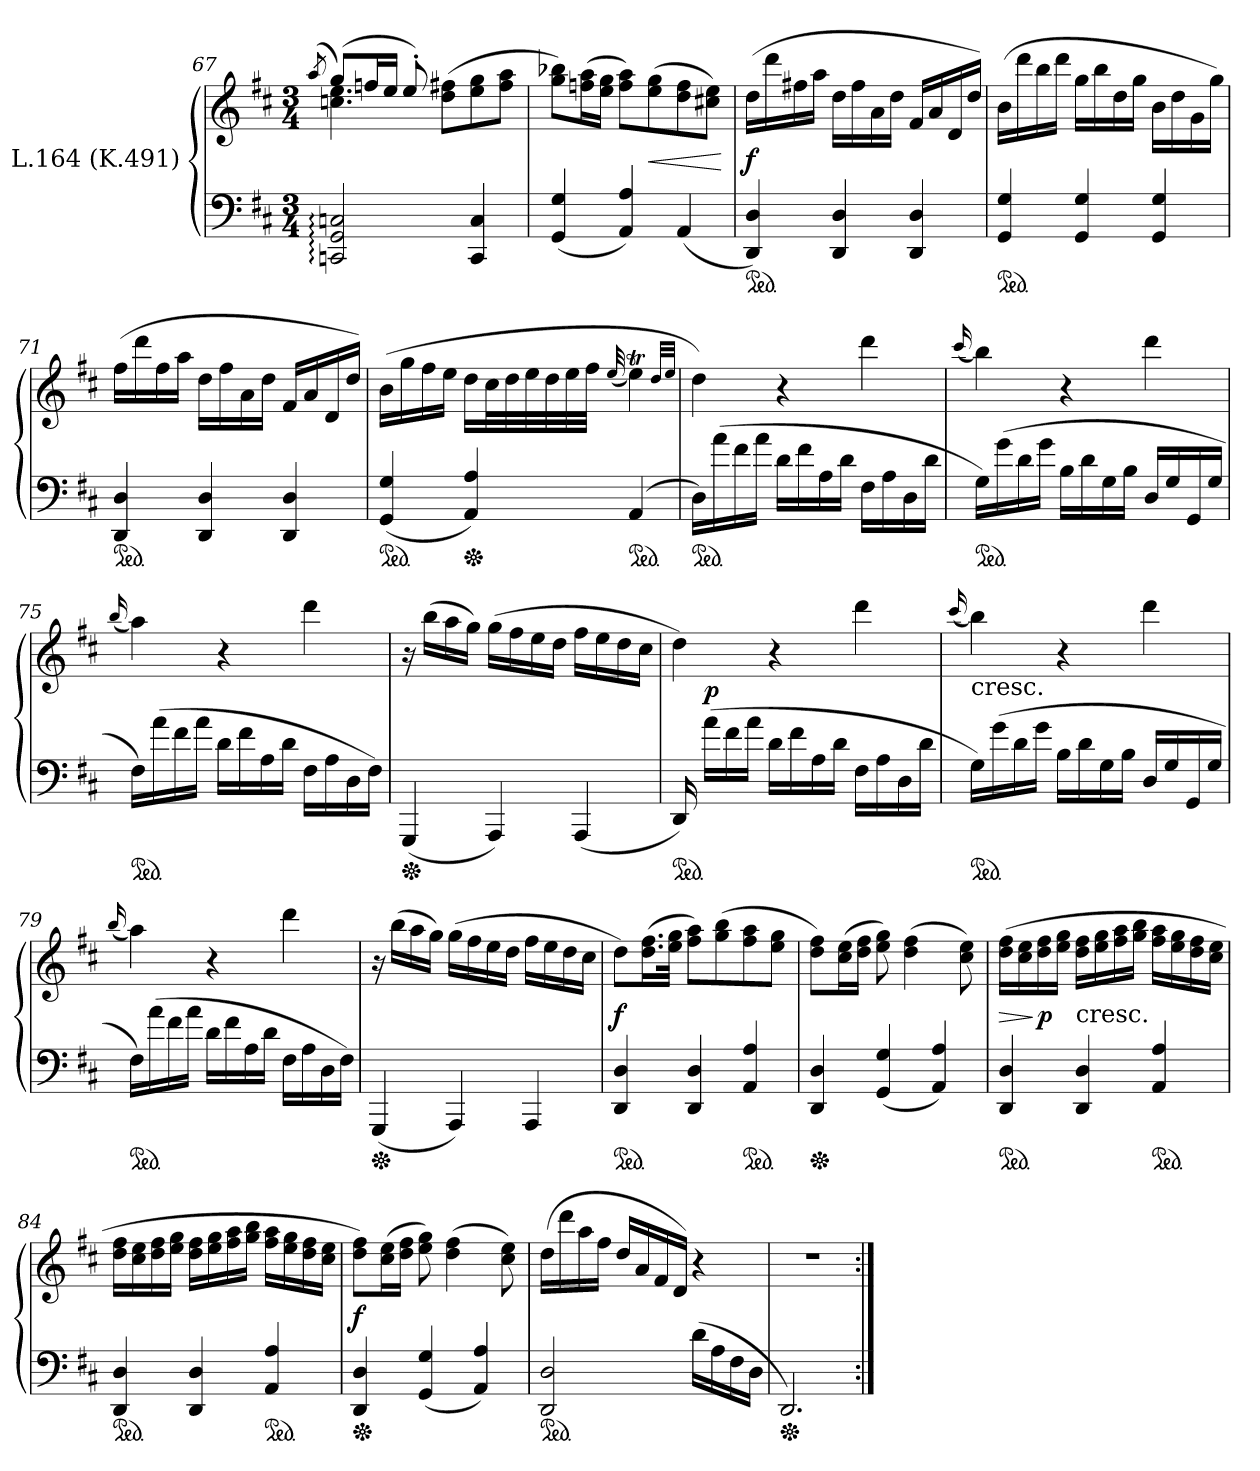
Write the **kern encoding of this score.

**kern	**kern	**dynam
*part1	*part1	*part1
*staff2	*staff1	*staff1/2
*I"L.164 (K.491)	*	*
*clefF4	*clefG2	*
*k[f#c#]	*k[f#c#]	*
*M3/4	*M3/4	*
=67	=67	=67
.	(8qaa	.
*	*^	*
2CCn: 2GG: 2Cn:	(8ggL)	4.ccn\ 4.ee\	.
.	16ffnL	.	.
.	16eeJJ	.	.
.	8ee')	.	.
.	(8dd\ 8ff#X\L	4.ryy	.
4CC 4C	8ee\ 8gg\	.	.
.	8ff#\ 8aa\J	.	.
*	*v	*v	*
=68	=68	=68
(4GG 4G	8gg 8bb-XL)	.
.	(>16ffn 16aaL	.
.	16ee 16ggJJ	.
4AA/ 4A/)	8ff 8aaL)	.
.	(>8ee 8gg	<
(4AA	8dd 8ff	.
.	8cc#X 8eeJ)	.
.	.	[
=69	=69	=69
*ped	*	*
4DD 4D)	(16ddLL	f
.	16ddd	.
.	16ff#X	.
.	16aaJJ	.
4DD 4D	16ddLL	.
.	16ff#	.
.	16a	.
.	16ddJJ	.
4DD 4D	16f#LL	.
.	16a	.
.	16d	.
.	16ddJJ)	.
!!LO:LB:g=z
=70	=70	=70
*ped	*	*
4GG 4G	(16bLL	.
.	16ddd	.
.	16bb	.
.	16dddJJ	.
4GG 4G	16ggLL	.
.	16bb	.
.	16dd	.
.	16ggJJ	.
4GG 4G	16bLL	.
.	16dd	.
.	16g	.
.	16ggJJ)	.
=71	=71	=71
*ped	*	*
4DD 4D	(16ff#LL	.
.	16ddd	.
.	16ff#	.
.	16aaJJ	.
4DD 4D	16ddLL	.
.	16ff#	.
.	16a	.
.	16ddJJ	.
4DD 4D	16f#LL	.
.	16a	.
.	16d	.
.	16ddJJ)	.
=72	=72	=72
*ped	*	*
(4GG 4G	(16bLL	.
.	16gg	.
.	16ff#	.
.	16eeJJ	.
*Xped	*	*
4AA/ 4A/)	16ddLL	.
.	32cc#L	.
.	32dd	.
.	32ee	.
.	32dd	.
.	32ee	.
.	32ff#JJJ	.
.	(32qqee	.
*ped	*	*
(>4AA	4eeT)	.
.	32qqddLLL	.
.	32qqeeJJJ	.
!!LO:LB:g=z
=73	=73	=73
*ped	*	*
16DLL)	4dd)	.
(16a	.	.
16f#	.	.
16aJJ	.	.
16dLL	4r	.
16f#	.	.
16A	.	.
16dJJ	.	.
16F#LL	4ddd	.
16A	.	.
16D	.	.
16dJJ	.	.
=74	=74	=74
.	(16qqccc#/	.
*ped	*	*
16GLL)	4bb)	.
(16g	.	.
16d	.	.
16gJJ	.	.
16BLL	4r	.
16d	.	.
16G	.	.
16BJJ	.	.
16DLL	4ddd	.
16G	.	.
16GG	.	.
16GJJ	.	.
=75	=75	=75
.	(16qqbb/	.
*ped	*	*
16F#LL)	4aa)	.
(16a	.	.
16f#	.	.
16aJJ	.	.
16dLL	4r	.
16f#	.	.
16A	.	.
16dJJ	.	.
16F#LL	4ddd	.
16A	.	.
16D	.	.
16F#JJ)	.	.
!!LO:LB:g=z
=76	=76	=76
*Xped	*	*
(4GGG	16r	.
.	(16bbLL	.
.	16aa	.
.	16ggJJ)	.
4AAA)	(16ggLL	.
.	16ff#	.
.	16ee	.
.	16ddJJ	.
(4AAA	16ff#LL	.
.	16ee	.
.	16dd	.
.	16cc#JJ	.
=77	=77	=77
*	*^	*
*ped	*	*	*
16DD)	4dd)	16ryy	.
(16aLL	.	2ryy	p
16f#	.	.	.
16aJJ	.	.	.
16dLL	4r	.	.
16f#	.	.	.
16A	.	.	.
16dJJ	.	.	.
16F#LL	4ddd	.	.
16A	.	8.ryy	.
16D	.	.	.
16dJJ	.	.	.
*	*v	*v	*
=78	=78	=78
.	(16qqccc#/	.
!	!LO:TX:c:t=cresc.	!
*ped	*	*
16GLL)	4bb)	.
(16g	.	.
16d	.	.
16gJJ	.	.
16BLL	4r	.
16d	.	.
16G	.	.
16BJJ	.	.
16DLL	4ddd	.
16G	.	.
16GG	.	.
16GJJ	.	.
=79	=79	=79
.	(16qqbb/	.
*ped	*	*
16F#LL)	4aa)	.
(16a	.	.
16f#	.	.
16aJJ	.	.
16dLL	4r	.
16f#	.	.
16A	.	.
16dJJ	.	.
16F#LL	4ddd	.
16A	.	.
16D	.	.
16F#JJ)	.	.
!!LO:LB:g=z
=80	=80	=80
*Xped	*	*
(4GGG	16r	.
.	(16bbLL	.
.	16aa	.
.	16ggJJ)	.
4AAA)	(16ggLL	.
.	16ff#	.
.	16ee	.
.	16ddJJ	.
4AAA	16ff#LL	.
.	16ee	.
.	16dd	.
.	16cc#JJ	.
=81	=81	=81
*ped	*	*
4DD 4D	8ddL)	f
.	(>16.dd 16.ff#L	.
.	32ee 32ggJJk	.
4DD 4D	8ff# 8aaL)	.
.	(>8gg 8bb	.
*ped	*	*
4AA/ 4A/	8ff# 8aa	.
.	8ee 8ggJ	.
=82	=82	=82
*Xped	*	*
4DD 4D	8dd 8ff#L)	.
.	(>16cc# 16eeL	.
.	16dd 16ff#JJ	.
(4GG 4G	8ee 8gg)	.
.	(>4dd 4ff#	.
4AA/ 4A/)	.	.
.	8cc# 8ee)	.
=83	=83	=83
*ped	*	*
4DD 4D	(16dd 16ff#LL	>
.	16cc# 16ee	.
.	16dd 16ff#	] p
.	16ee 16ggJJ	.
!	!LO:TX:c:t=cresc.	!
4DD 4D	16dd 16ff#LL	.
.	16ee 16gg	.
.	16ff# 16aa	.
.	16gg 16bbJJ	.
*ped	*	*
4AA/ 4A/	16ff# 16aaLL	.
.	16ee 16gg	.
.	16dd 16ff#	.
.	16cc# 16eeJJ	.
!!LO:LB:g=z
=84	=84	=84
*ped	*	*
4DD 4D	16dd 16ff#LL	.
.	16cc# 16ee	.
.	16dd 16ff#	.
.	16ee 16ggJJ	.
4DD 4D	16dd 16ff#LL	.
.	16ee 16gg	.
.	16ff# 16aa	.
.	16gg 16bbJJ	.
*ped	*	*
4AA/ 4A/	16ff# 16aaLL	.
.	16ee 16gg	.
.	16dd 16ff#	.
.	16cc# 16eeJJ	.
=85	=85	=85
*Xped	*	*
4DD 4D	8dd 8ff#L)	f
.	(>16cc# 16eeL	.
.	16dd 16ff#JJ	.
(4GG 4G	8ee 8gg)	.
.	(>4dd 4ff#	.
4AA/ 4A/)	.	.
.	8cc# 8ee)	.
=86	=86	=86
*ped	*	*
2DD 2D	(16ddLL	.
.	16ddd	.
.	16aa	.
.	16ff#JJ	.
.	16ddLL	.
.	16a	.
.	16f#	.
.	16dJJ)	.
(16dLL	4r	.
16A	.	.
16F#	.	.
16DJJ	.	.
=87	=87	=87
*Xped	*	*
2.DD)	2.r	.
=:|!	=:|!	=:|!
*-	*-	*-
